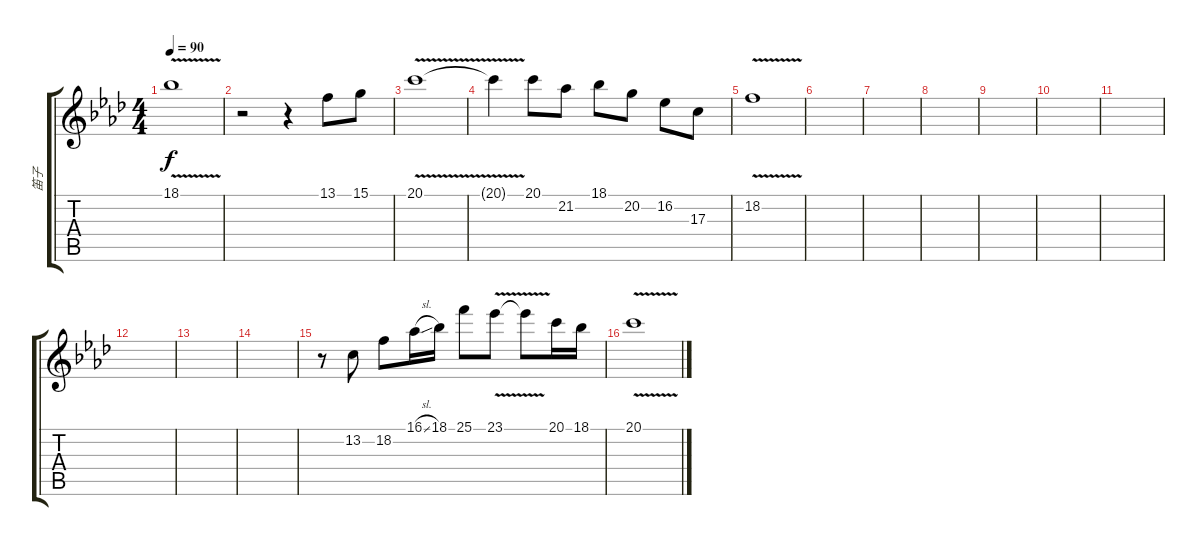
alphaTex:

\track ("笛子" "笛子") {instrument panflute bank 1}
\staff {score tabs}
\tuning (E4 B3 G3 D3 A2 E2) {hide}
\ts (4 4)
\tempo 90
\clef g2
\ks ab
18.1{v}.1{dy f} |
r.2 r.4 13.1.8 15.1.8 |
20.1{v}.1 |
20.1{t}.4 20.1.8 21.2.8 18.1.8 20.2.8 16.2.8 17.3.8 |
18.2{v}.1 |
|
|
|
|
|
|
|
|
|
r.8{volume 12} 13.2.8 18.2.8 16.1{sl}.16 18.1.16 25.1.8 23.1{v}.8 23.1{t}.8 20.1.16 18.1.16 |
20.1{v}.1
